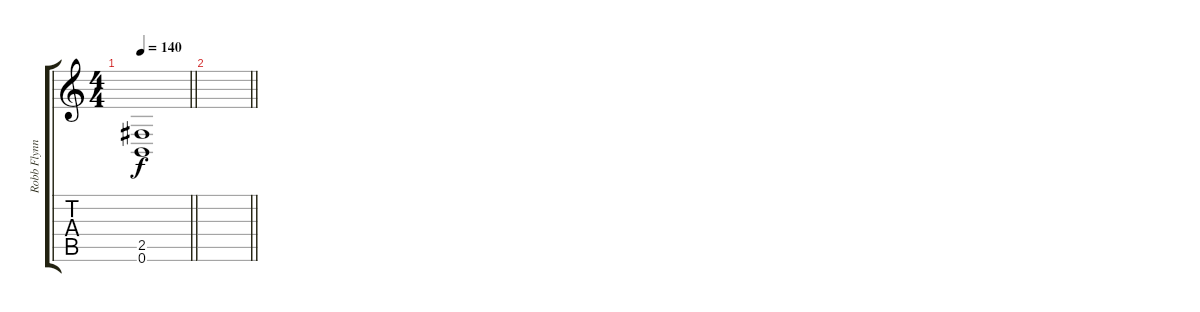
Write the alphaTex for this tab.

\track ("Robb Flynn dist" "Robb Flynn") {instrument distortionguitar}
\staff {score tabs}
\tuning (B3 Gb3 D3 A2 E2 B1) {hide}
\ts (4 4)
\tempo 140
\clef g2
\barLineRight lightlight
\ks c
(2.5 0.6).1{dy f} |
\barLineRight lightlight
